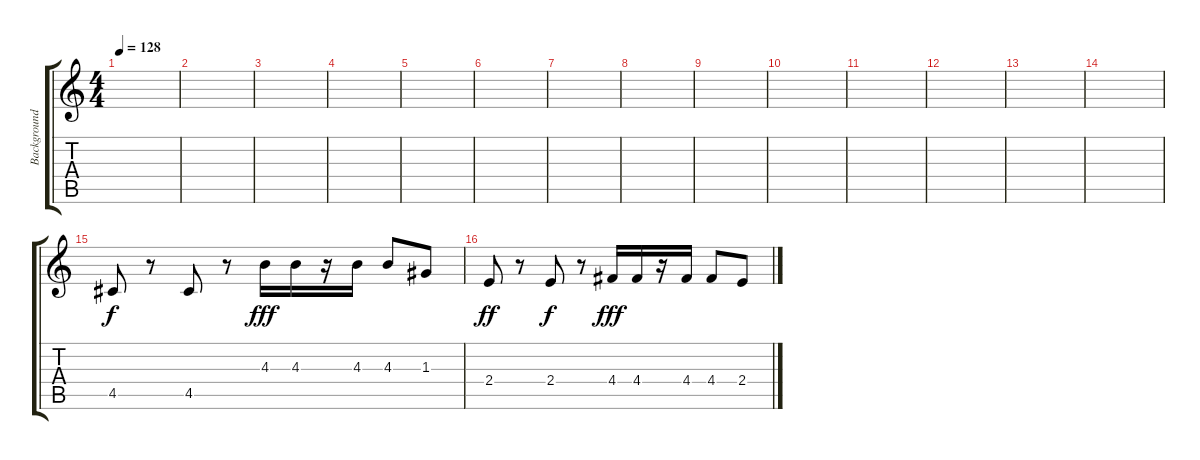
\track ("Background Distotion" "Background") {instrument distortionguitar}
\staff {score tabs}
\tuning (E4 B3 G3 D3 A2 E2) {hide}
\ts (4 4)
\tempo 128
\clef g2
\ks c
|
|
|
|
|
|
|
|
|
|
|
|
|
|
4.5.8{dy f volume 9} r.8 4.5.8 r.8 4.3.16{dy fff} 4.3.16 r.16 4.3.16 4.3.8 1.3.8 |
2.4.8{dy ff} r.8 2.4.8{dy f} r.8 4.4.16{dy fff} 4.4.16 r.16 4.4.16 4.4.8 2.4.8
